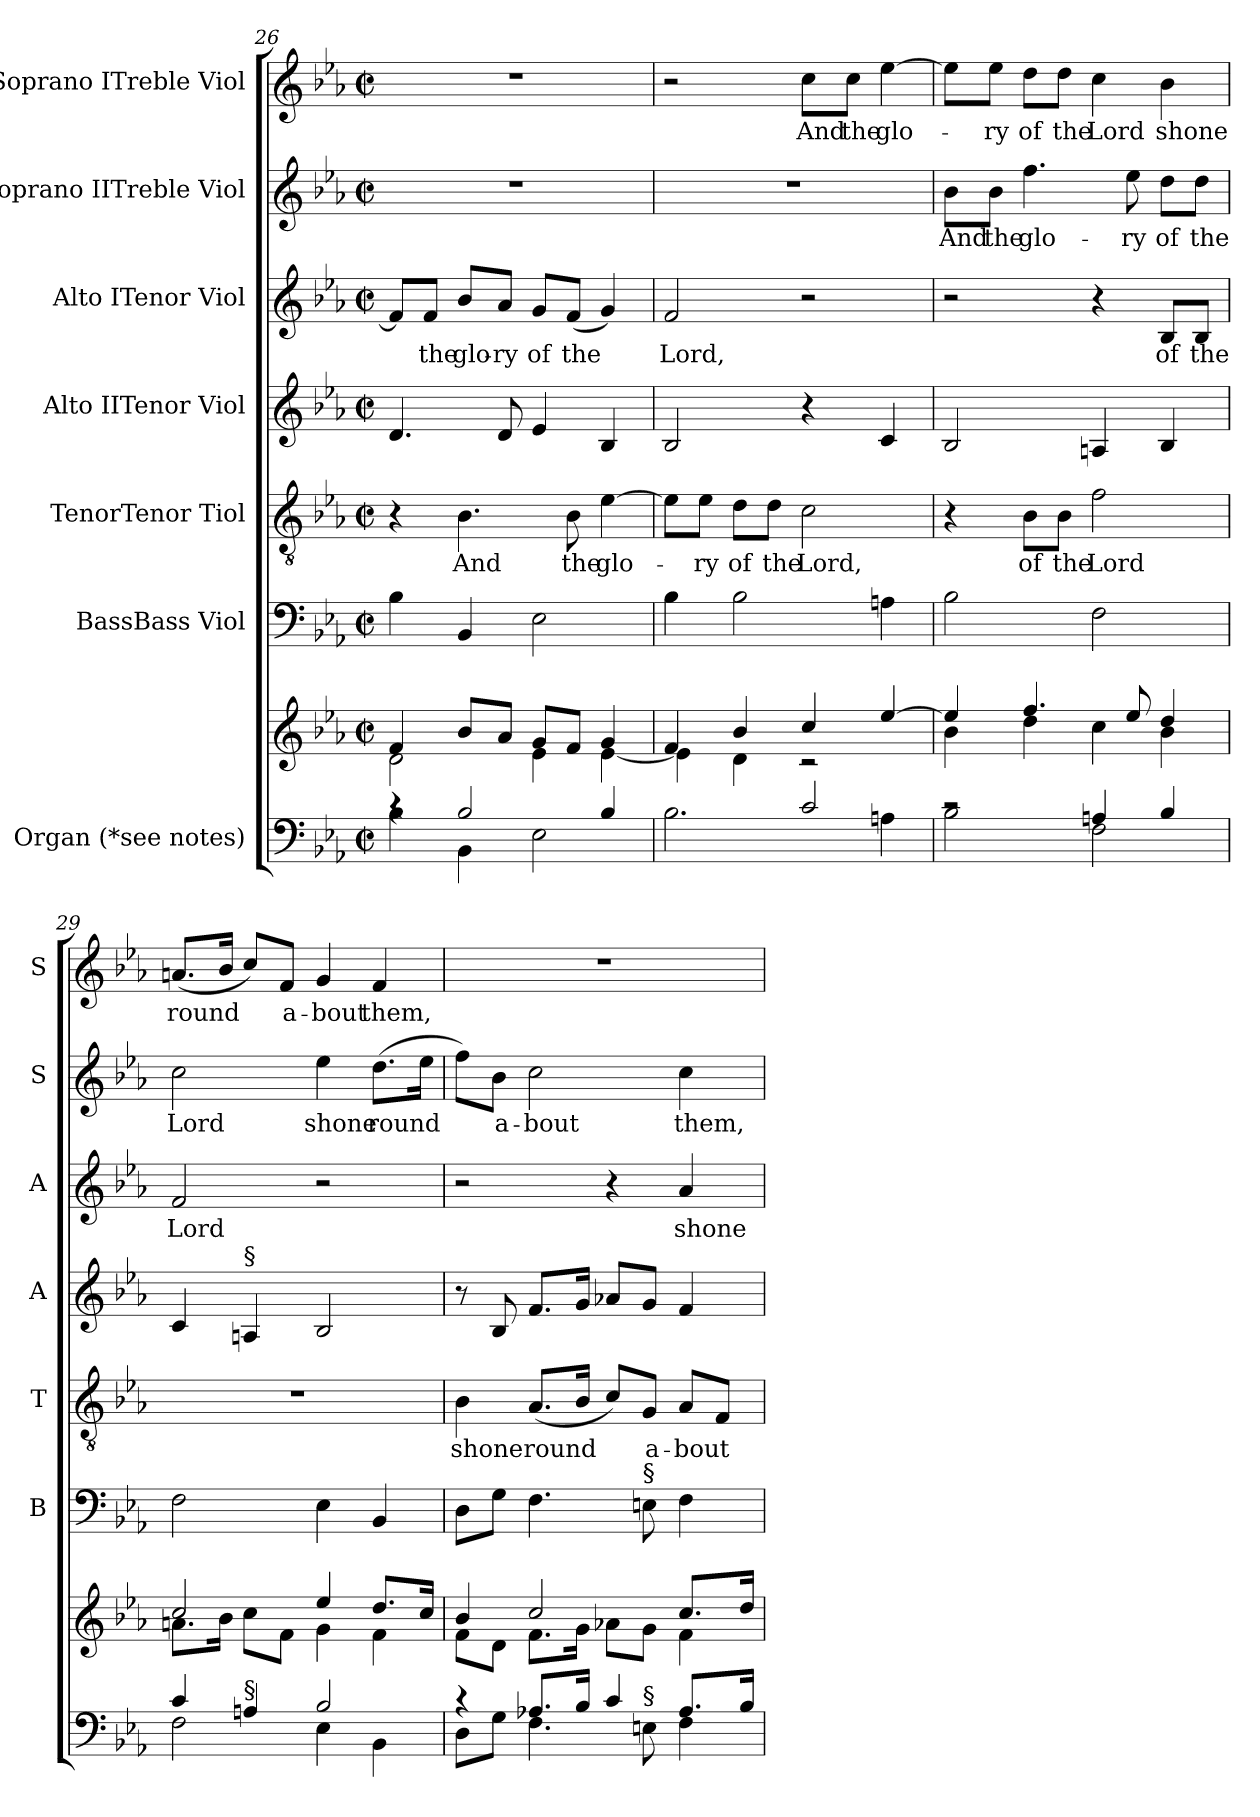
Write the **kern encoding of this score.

**kern	**kern	**kern	**kern	**text	**kern	**kern	**text	**kern	**text	**kern	**text
*part7	*part7	*part6	*part5	*part5	*part4	*part3	*part3	*part2	*part2	*part1	*part1
*staff8	*staff7	*staff6	*staff5	*staff5	*staff4	*staff3	*staff3	*staff2	*staff2	*staff1	*staff1
*I"Organ (*see notes)	*	*I"BassBass Viol	*I"TenorTenor Tiol	*	*I"Alto IITenor Viol	*I"Alto ITenor Viol	*	*I"Soprano IITreble Viol	*	*I"Soprano ITreble Viol	*
*	*	*I'B	*I'T	*	*I'A	*I'A	*	*I'S	*	*I'S	*
!!LO:PB:g=z
*clefF4	*clefG2	*clefF4	*clefGv2	*	*clefG2	*clefG2	*	*clefG2	*	*clefG2	*
*	*	*	*ITrd7c12	*	*	*	*	*	*	*	*
*k[b-e-a-]	*k[b-e-a-]	*k[b-e-a-]	*k[b-e-a-]	*	*k[b-e-a-]	*k[b-e-a-]	*	*k[b-e-a-]	*	*k[b-e-a-]	*
*E-:	*E-:	*E-:	*E-:	*	*E-:	*E-:	*	*E-:	*	*E-:	*
*M2/2	*M2/2	*M2/2	*M2/2	*	*M2/2	*M2/2	*	*M2/2	*	*M2/2	*
*met(c|)	*met(c|)	*met(c|)	*met(c|)	*	*met(c|)	*met(c|)	*	*met(c|)	*	*met(c|)	*
=26	=26	=26	=26	=26	=26	=26	=26	=26	=26	=26	=26
*^	*^	*	*	*	*	*	*	*	*	*	*
4rc	4B-\	4f/	2d\	4B-\	4r	.	4.d/	8f/L]	.	1r	.	1r	.
!	!	!	!	!	!	!	!	!	!LO:LY:b	!	!	!	!
.	.	.	.	.	.	.	.	8f/J	the	.	.	.	.
!	!	!	!	!	!	!LO:LY:b	!	!	!LO:LY:b	!	!	!	!
2B-/	4BB-\	8b-/L	.	4BB-/	4.BB-\	And	.	8b-/L	glo-	.	.	.	.
!	!	!	!	!	!	!	!	!	!LO:LY:b	!	!	!	!
.	.	8a-/J	.	.	.	.	8d/	8a-/J	-ry	.	.	.	.
!	!	!	!	!	!	!	!	!	!LO:LY:b	!	!	!	!
.	2E-\	8g/L	4e-\	2E-\	.	.	4e-/	8g/L	of	.	.	.	.
!	!	!	!	!	!	!LO:LY:b	!	!	!LO:LY:b	!	!	!	!
.	.	8f/J	.	.	8BB-\	the	.	(<8f/J	the	.	.	.	.
!	!	!	!	!	!	!LO:LY:b	!	!	!	!	!	!	!
4B-/	.	4g/	[<4e-\	.	[>4E-\	glo-	4B-/	4g/)	.	.	.	.	.
=27	=27	=27	=27	=27	=27	=27	=27	=27	=27	=27	=27	=27	=27
!	!	!	!	!	!	!	!	!	!LO:LY:b	!	!	!	!
4ryy	2.B-\	4f/	4e-\]	4B-\	8E-\L]	.	2B-/	2f/	Lord,	1r	.	2r	.
!	!	!	!	!	!	!LO:LY:b	!	!	!	!	!	!	!
.	.	.	.	.	8E-\J	-ry	.	.	.	.	.	.	.
!	!	!	!	!	!	!LO:LY:b	!	!	!	!	!	!	!
4ryy	.	4b-/	4d\	2B-\	8D\L	of	.	.	.	.	.	.	.
!	!	!	!	!	!	!LO:LY:b	!	!	!	!	!	!	!
.	.	.	.	.	8D\J	the	.	.	.	.	.	.	.
!	!	!	!	!	!	!LO:LY:b	!	!	!	!	!	!	!LO:LY:b
2c/	.	4cc/	2rc	.	2C\	Lord,	4r	2r	.	.	.	8cc\L	And
!	!	!	!	!	!	!	!	!	!	!	!	!	!LO:LY:b
.	.	.	.	.	.	.	.	.	.	.	.	8cc\J	the
!	!	!	!	!	!	!	!	!	!	!	!	!	!LO:LY:b
.	4An\	[>4ee-/	.	4An\	.	.	4c/	.	.	.	.	[>4ee-\	glo-
=28	=28	=28	=28	=28	=28	=28	=28	=28	=28	=28	=28	=28	=28
!	!	!	!	!	!	!	!	!	!	!	!LO:LY:b	!	!
2rc	2B-\	4ee-/]	4b-\	2B-\	4r	.	2B-/	2r	.	8b-\L	And	8ee-\L]	.
!	!	!	!	!	!	!	!	!	!	!	!LO:LY:b	!	!LO:LY:b
.	.	.	.	.	.	.	.	.	.	8b-\J	the	8ee-\J	-ry
!	!	!	!	!	!	!LO:LY:b	!	!	!	!	!LO:LY:b	!	!LO:LY:b
.	.	4.ff/	4dd\	.	8BB-\L	of	.	.	.	4.ff\	glo-	8dd\L	of
!	!	!	!	!	!	!LO:LY:b	!	!	!	!	!	!	!LO:LY:b
.	.	.	.	.	8BB-\J	the	.	.	.	.	.	8dd\J	the
!	!	!	!	!	!	!LO:LY:b	!	!	!	!	!	!	!LO:LY:b
4An/	2F\	.	4cc\	2F\	2F\	Lord	4An/	4r	.	.	.	4cc\	Lord
!	!	!	!	!	!	!	!	!	!	!	!LO:LY:b	!	!
.	.	8ee-/	.	.	.	.	.	.	.	8ee-\	-ry	.	.
!	!	!	!	!	!	!	!	!	!LO:LY:b	!	!LO:LY:b	!	!LO:LY:b
4B-/	.	4dd/	4b-\	.	.	.	4B-/	8B-/L	of	8dd\L	of	4b-\	shone
!	!	!	!	!	!	!	!	!	!LO:LY:b	!	!LO:LY:b	!	!
.	.	.	.	.	.	.	.	8B-/J	the	8dd\J	the	.	.
=29	=29	=29	=29	=29	=29	=29	=29	=29	=29	=29	=29	=29	=29
!	!	!	!	!	!	!	!	!	!LO:LY:b	!	!LO:LY:b	!	!LO:LY:b
4c/	2F\	2cc/	8.an\L	2F\	1r	.	4c/	2f/	Lord	2cc\	Lord	(<8.an/L	round
.	.	.	16b-\Jk	.	.	.	.	.	.	.	.	16b-/Jk	.
!	!	!	!	!	!	!	!LO:TX:a:t=§	!	!	!	!	!	!
!LO:TX:a:t=§	!	!	!	!	!	!	!	!	!	!	!	!	!
4A/	.	.	8cc\L	.	.	.	4A/	.	.	.	.	8cc/L)	.
!	!	!	!	!	!	!	!	!	!	!	!	!	!LO:LY:b
.	.	.	8f\J	.	.	.	.	.	.	.	.	8f/J	a-
!	!	!	!	!	!	!	!	!	!	!	!LO:LY:b	!	!LO:LY:b
2B-/	4E-\	4ee-/	4g\	4E-\	.	.	2B-/	2r	.	4ee-\	shone	4g/	-bout
!	!	!	!	!	!	!	!	!	!	!	!LO:LY:b	!	!LO:LY:b
.	4BB-\	8.dd/L	4f\	4BB-/	.	.	.	.	.	(>8.dd\L	round	4f/	them,
.	.	16cc/Jk	.	.	.	.	.	.	.	16ee-\Jk	.	.	.
!!LO:LB:g=z
=30	=30	=30	=30	=30	=30	=30	=30	=30	=30	=30	=30	=30	=30
!	!	!	!	!	!	!LO:LY:b	!	!	!	!	!	!	!
4rc	8D\L	4b-/	8f\L	8D\L	4BB-\	shone	8r	2r	.	8ff\L)	.	1r	.
!	!	!	!	!	!	!	!	!	!	!	!LO:LY:b	!	!
.	8G\J	.	8d\J	8G\J	.	.	8B-/	.	.	8b-\J	a-	.	.
!	!	!	!	!	!	!LO:LY:b	!	!	!	!	!LO:LY:b	!	!
8.A-X/L	4.F\	2cc/	8.f\L	4.F\	(<8.AA-/L	round	8.f/L	.	.	2cc\	-bout	.	.
16B-/Jk	.	.	16g\Jk	.	16BB-/Jk	.	16g/Jk	.	.	.	.	.	.
4c/	.	.	8a-X\L	.	8C/L)	.	8a-X/L	4r	.	.	.	.	.
!	!	!	!	!LO:TX:a:t=§	!	!	!	!	!	!	!	!	!
!	!LO:TX:a:t=§	!	!	!	!	!	!	!	!	!	!	!	!
!	!	!	!	!	!	!LO:LY:b	!	!	!	!	!	!	!
.	8E\	.	8g\J	8E\	8GG/J	a-	8g/J	.	.	.	.	.	.
!	!	!	!	!	!	!LO:LY:b	!	!	!LO:LY:b	!	!LO:LY:b	!	!
8.A-/L	4F\	8.cc/L	4f\	4F\	8AA-/L	-bout	4f/	4a-/	shone	4cc\	them,	.	.
.	.	.	.	.	8FF/J	.	.	.	.	.	.	.	.
16B-/Jk	.	16dd/Jk	.	.	.	.	.	.	.	.	.	.	.
*v	*v	*	*	*	*	*	*	*	*	*	*	*	*
*	*v	*v	*	*	*	*	*	*	*	*	*	*
=	=	=	=	=	=	=	=	=	=	=	=
*-	*-	*-	*-	*-	*-	*-	*-	*-	*-	*-	*-
